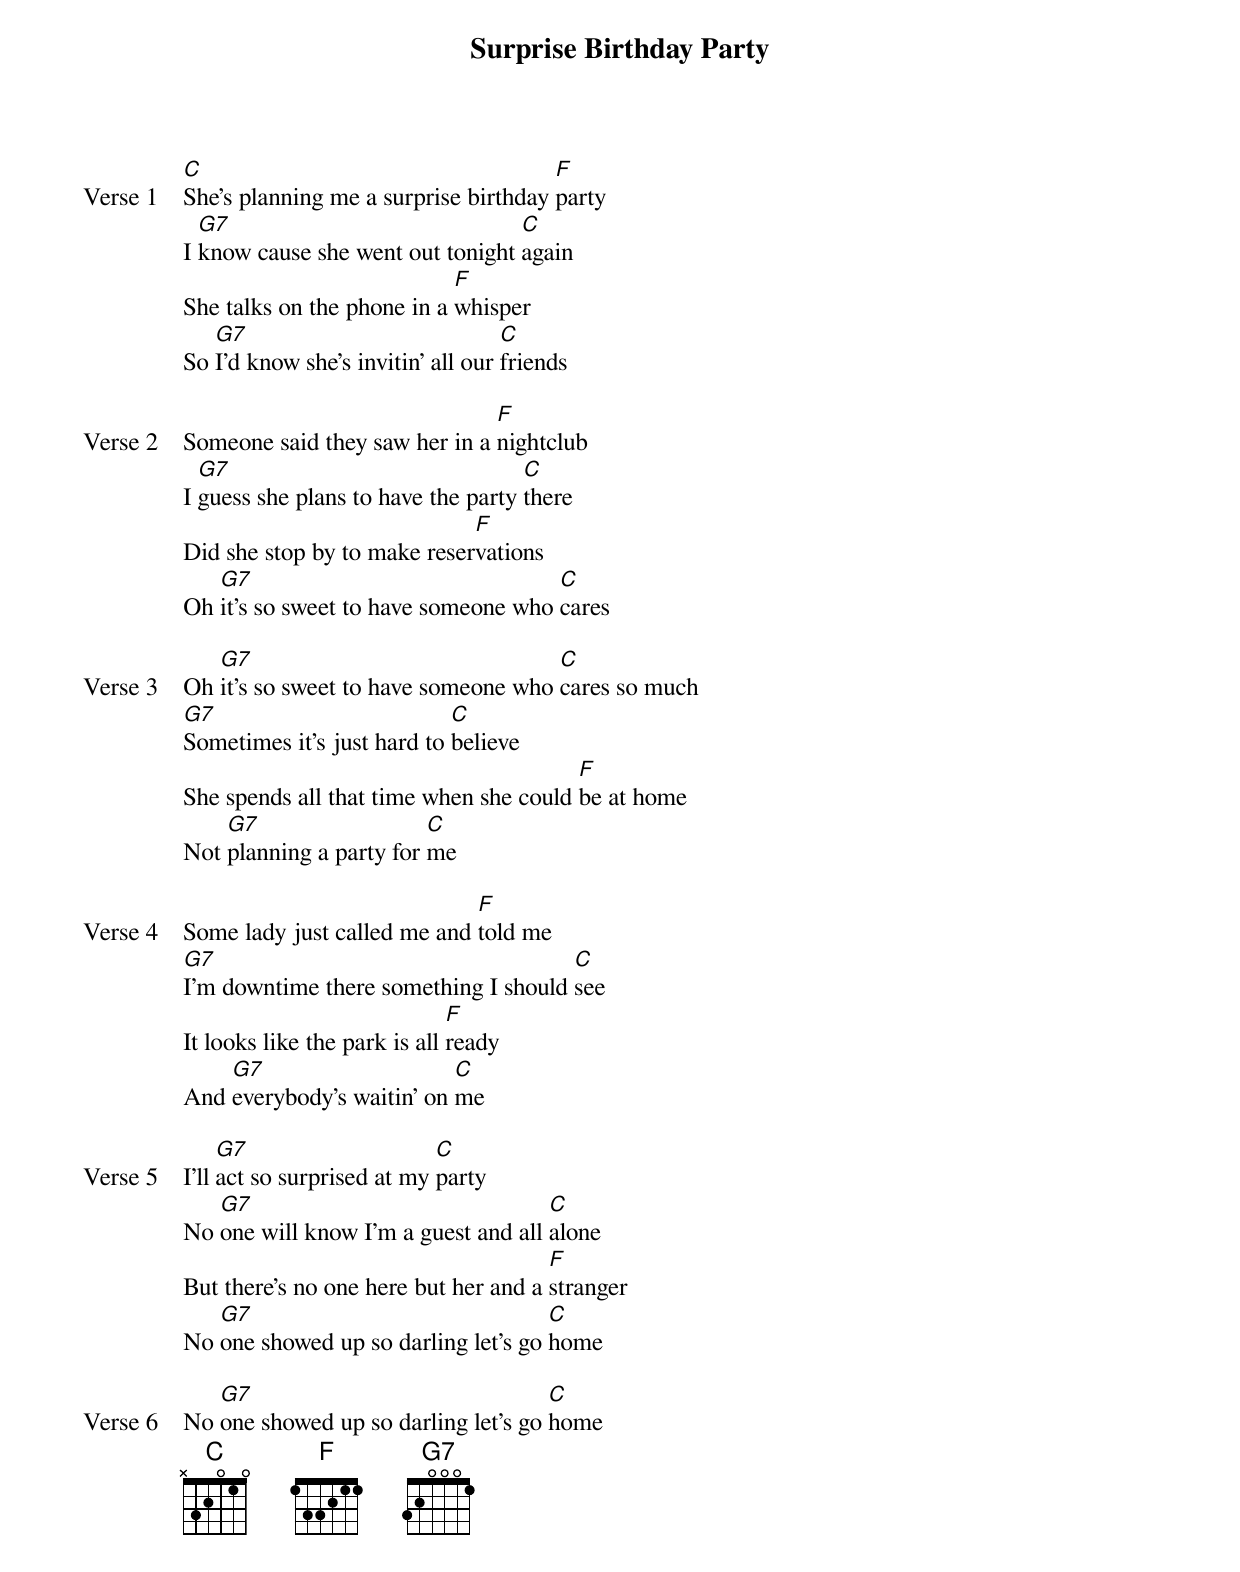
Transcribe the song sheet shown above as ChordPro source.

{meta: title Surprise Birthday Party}
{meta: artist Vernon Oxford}
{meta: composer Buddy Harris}
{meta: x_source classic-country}
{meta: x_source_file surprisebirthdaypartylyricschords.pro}
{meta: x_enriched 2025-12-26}

{start_of_verse: Verse 1}
[C]She's planning me a surprise birthday [F]party
I [G7]know cause she went out tonight [C]again
She talks on the phone in a [F]whisper
So [G7]I'd know she's invitin' all our [C]friends
{end_of_verse}

{start_of_verse: Verse 2}
Someone said they saw her in a [F]nightclub
I [G7]guess she plans to have the party [C]there
Did she stop by to make reser[F]vations
Oh [G7]it's so sweet to have someone who [C]cares
{end_of_verse}

{start_of_verse: Verse 3}
Oh [G7]it's so sweet to have someone who [C]cares so much
[G7]Sometimes it's just hard to [C]believe
She spends all that time when she could [F]be at home
Not [G7]planning a party for [C]me
{end_of_verse}

{start_of_verse: Verse 4}
Some lady just called me and [F]told me
[G7]I'm downtime there something I should [C]see
It looks like the park is all [F]ready
And [G7]everybody's waitin' on [C]me
{end_of_verse}

{start_of_verse: Verse 5}
I'll [G7]act so surprised at my [C]party
No [G7]one will know I'm a guest and all [C]alone
But there's no one here but her and a [F]stranger
No [G7]one showed up so darling let's go [C]home
{end_of_verse}

{start_of_verse: Verse 6}
No [G7]one showed up so darling let's go [C]home
{end_of_verse}
